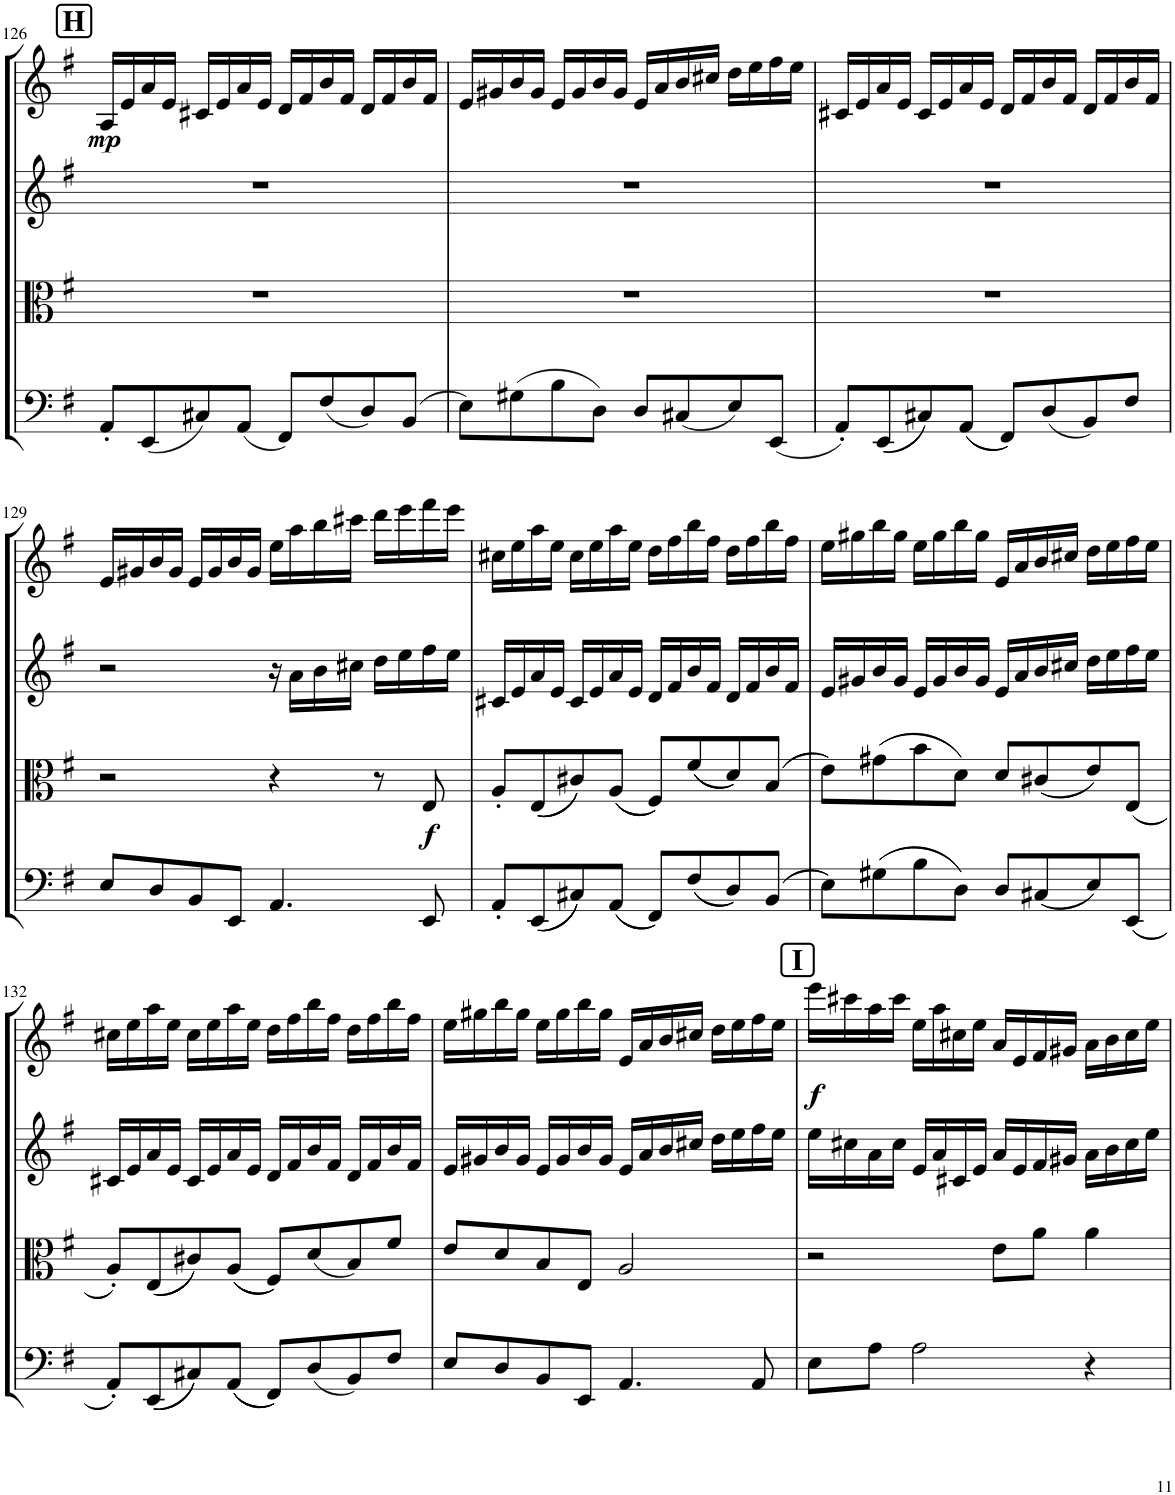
**kern	**kern	**dynam	**kern	**kern	**dynam
*part4	*part3	*part3	*part2	*part1	*part1
*staff4	*staff3	*staff3	*staff2	*staff1	*staff1
*I"Violoncello	*I"Viola	*	*I"Violin II	*I"Violin I	*
*I'Vc	*I'Vla	*	*I'Vln	*I'Vln	*
!!LO:PB:g=z
*clefF4	*clefC3	*	*clefG2	*clefG2	*
*k[f#]	*k[f#]	*	*k[f#]	*k[f#]	*
*M4/4	*M4/4	*	*M4/4	*M4/4	*
!!LO:REH:place=s1:a:B:cj:fs=14:t=H
=126	=126	=126	=126	=126	=126
!	!	!	!	!	!LO:DY:b
8AA'/L	1r	.	1r	16A/LL	mp
.	.	.	.	16e/	.
(8EE/	.	.	.	16a/	.
.	.	.	.	16e/JJ	.
8C#X/)	.	.	.	16c#X/LL	.
.	.	.	.	16e/	.
(8AA/J	.	.	.	16a/	.
.	.	.	.	16e/JJ	.
8FF#/L)	.	.	.	16d/LL	.
.	.	.	.	16f#/	.
(8F#/	.	.	.	16b/	.
.	.	.	.	16f#/JJ	.
8D/)	.	.	.	16d/LL	.
.	.	.	.	16f#/	.
(8BB/J	.	.	.	16b/	.
.	.	.	.	16f#/JJ	.
=127	=127	=127	=127	=127	=127
8E\L)	1r	.	1r	16e/LL	.
.	.	.	.	16g#X/	.
(8G#X\	.	.	.	16b/	.
.	.	.	.	16g#/JJ	.
8B\	.	.	.	16e/LL	.
.	.	.	.	16g#/	.
8D\J)	.	.	.	16b/	.
.	.	.	.	16g#/JJ	.
8D/L	.	.	.	16e/LL	.
.	.	.	.	16a/	.
(8C#X/	.	.	.	16b/	.
.	.	.	.	16cc#X/JJ	.
8E/)	.	.	.	16dd\LL	.
.	.	.	.	16ee\	.
(8EE/J	.	.	.	16ff#\	.
.	.	.	.	16ee\JJ	.
=128	=128	=128	=128	=128	=128
8AA'/L)	1r	.	1r	16c#X/LL	.
.	.	.	.	16e/	.
((8EE/	.	.	.	16a/	.
.	.	.	.	16e/JJ	.
8C#X/))	.	.	.	16c#/LL	.
.	.	.	.	16e/	.
((8AA/J	.	.	.	16a/	.
.	.	.	.	16e/JJ	.
8FF#/L))	.	.	.	16d/LL	.
.	.	.	.	16f#/	.
(8D/	.	.	.	16b/	.
.	.	.	.	16f#/JJ	.
8BB/)	.	.	.	16d/LL	.
.	.	.	.	16f#/	.
8F#/J	.	.	.	16b/	.
.	.	.	.	16f#/JJ	.
!!LO:LB:g=z
=129	=129	=129	=129	=129	=129
8E/L	2r	.	2r	16e/LL	.
.	.	.	.	16g#X/	.
8D/	.	.	.	16b/	.
.	.	.	.	16g#/JJ	.
8BB/	.	.	.	16e/LL	.
.	.	.	.	16g#/	.
8EE/J	.	.	.	16b/	.
.	.	.	.	16g#/JJ	.
4.AA/	4r	.	16r	16ee\LL	.
.	.	.	16a\LL	16aa\	.
.	.	.	16b\	16bb\	.
.	.	.	16cc#X\JJ	16ccc#X\JJ	.
.	8r	.	16dd\LL	16ddd\LL	.
.	.	.	16ee\	16eee\	.
!	!	!LO:DY:b	!	!	!
8EE/	8E/	f	16ff#\	16fff#\	.
.	.	.	16ee\JJ	16eee\JJ	.
=130	=130	=130	=130	=130	=130
8AA'/L	8A'/L	.	16c#X/LL	16cc#X\LL	.
.	.	.	16e/	16ee\	.
(((8EE/	(((8E/	.	16a/	16aa\	.
.	.	.	16e/JJ	16ee\JJ	.
8C#X/)))	8c#X/)))	.	16c#/LL	16cc#\LL	.
.	.	.	16e/	16ee\	.
(((8AA/J	(((8A/J	.	16a/	16aa\	.
.	.	.	16e/JJ	16ee\JJ	.
8FF#/L)))	8F#/L)))	.	16d/LL	16dd\LL	.
.	.	.	16f#/	16ff#\	.
(((8F#/	(((8f#/	.	16b/	16bb\	.
.	.	.	16f#/JJ	16ff#\JJ	.
8D/)))	8d/)))	.	16d/LL	16dd\LL	.
.	.	.	16f#/	16ff#\	.
((8BB/J	((8B/J	.	16b/	16bb\	.
.	.	.	16f#/JJ	16ff#\JJ	.
=131	=131	=131	=131	=131	=131
8E\L))	8e\L))	.	16e/LL	16ee\LL	.
.	.	.	16g#X/	16gg#X\	.
((8G#X\	((8g#X\	.	16b/	16bb\	.
.	.	.	16g#/JJ	16gg#\JJ	.
8B\	8b\	.	16e/LL	16ee\LL	.
.	.	.	16g#/	16gg#\	.
8D\J))	8d\J))	.	16b/	16bb\	.
.	.	.	16g#/JJ	16gg#\JJ	.
8D/L	8d/L	.	16e/LL	16e/LL	.
.	.	.	16a/	16a/	.
((8C#X/	((8c#X/	.	16b/	16b/	.
.	.	.	16cc#X/JJ	16cc#X/JJ	.
8E/))	8e/))	.	16dd\LL	16dd\LL	.
.	.	.	16ee\	16ee\	.
((8EE/J	((8E/J	.	16ff#\	16ff#\	.
.	.	.	16ee\JJ	16ee\JJ	.
!!LO:LB:g=z
=132	=132	=132	=132	=132	=132
8AA'/L))	8A'/L))	.	16c#X/LL	16cc#X\LL	.
.	.	.	16e/	16ee\	.
(((8EE/	(((8E/	.	16a/	16aa\	.
.	.	.	16e/JJ	16ee\JJ	.
8C#X/)))	8c#X/)))	.	16c#/LL	16cc#\LL	.
.	.	.	16e/	16ee\	.
(((8AA/J	(((8A/J	.	16a/	16aa\	.
.	.	.	16e/JJ	16ee\JJ	.
8FF#/L)))	8F#/L)))	.	16d/LL	16dd\LL	.
.	.	.	16f#/	16ff#\	.
(8D/	(8d/	.	16b/	16bb\	.
.	.	.	16f#/JJ	16ff#\JJ	.
8BB/)	8B/)	.	16d/LL	16dd\LL	.
.	.	.	16f#/	16ff#\	.
8F#/J	8f#/J	.	16b/	16bb\	.
.	.	.	16f#/JJ	16ff#\JJ	.
=133	=133	=133	=133	=133	=133
8E/L	8e/L	.	16e/LL	16ee\LL	.
.	.	.	16g#X/	16gg#X\	.
8D/	8d/	.	16b/	16bb\	.
.	.	.	16g#/JJ	16gg#\JJ	.
8BB/	8B/	.	16e/LL	16ee\LL	.
.	.	.	16g#/	16gg#\	.
8EE/J	8E/J	.	16b/	16bb\	.
.	.	.	16g#/JJ	16gg#\JJ	.
4.AA/	2A/	.	16e/LL	16e/LL	.
.	.	.	16a/	16a/	.
.	.	.	16b/	16b/	.
.	.	.	16cc#X/JJ	16cc#X/JJ	.
.	.	.	16dd\LL	16dd\LL	.
.	.	.	16ee\	16ee\	.
8AA/	.	.	16ff#\	16ff#\	.
.	.	.	16ee\JJ	16ee\JJ	.
!!LO:REH:place=s1:a:B:cj:fs=14:t=I
=134	=134	=134	=134	=134	=134
!	!	!	!	!	!LO:DY:b
8E\L	2r	.	16ee\LL	16eee\LL	f
.	.	.	16cc#X\	16ccc#X\	.
8A\J	.	.	16a\	16aa\	.
.	.	.	16cc#\JJ	16ccc#\JJ	.
2A\	.	.	16e/LL	16ee\LL	.
.	.	.	16a/	16aa\	.
.	.	.	16c#X/	16cc#X\	.
.	.	.	16e/JJ	16ee\JJ	.
.	8e\L	.	16a/LL	16a/LL	.
.	.	.	16e/	16e/	.
.	8a\J	.	16f#/	16f#/	.
.	.	.	16g#X/JJ	16g#X/JJ	.
4r	4a\	.	16a\LL	16a\LL	.
.	.	.	16b\	16b\	.
.	.	.	16cc#\	16cc#\	.
.	.	.	16ee\JJ	16ee\JJ	.
=	=	=	=	=	=
*-	*-	*-	*-	*-	*-
